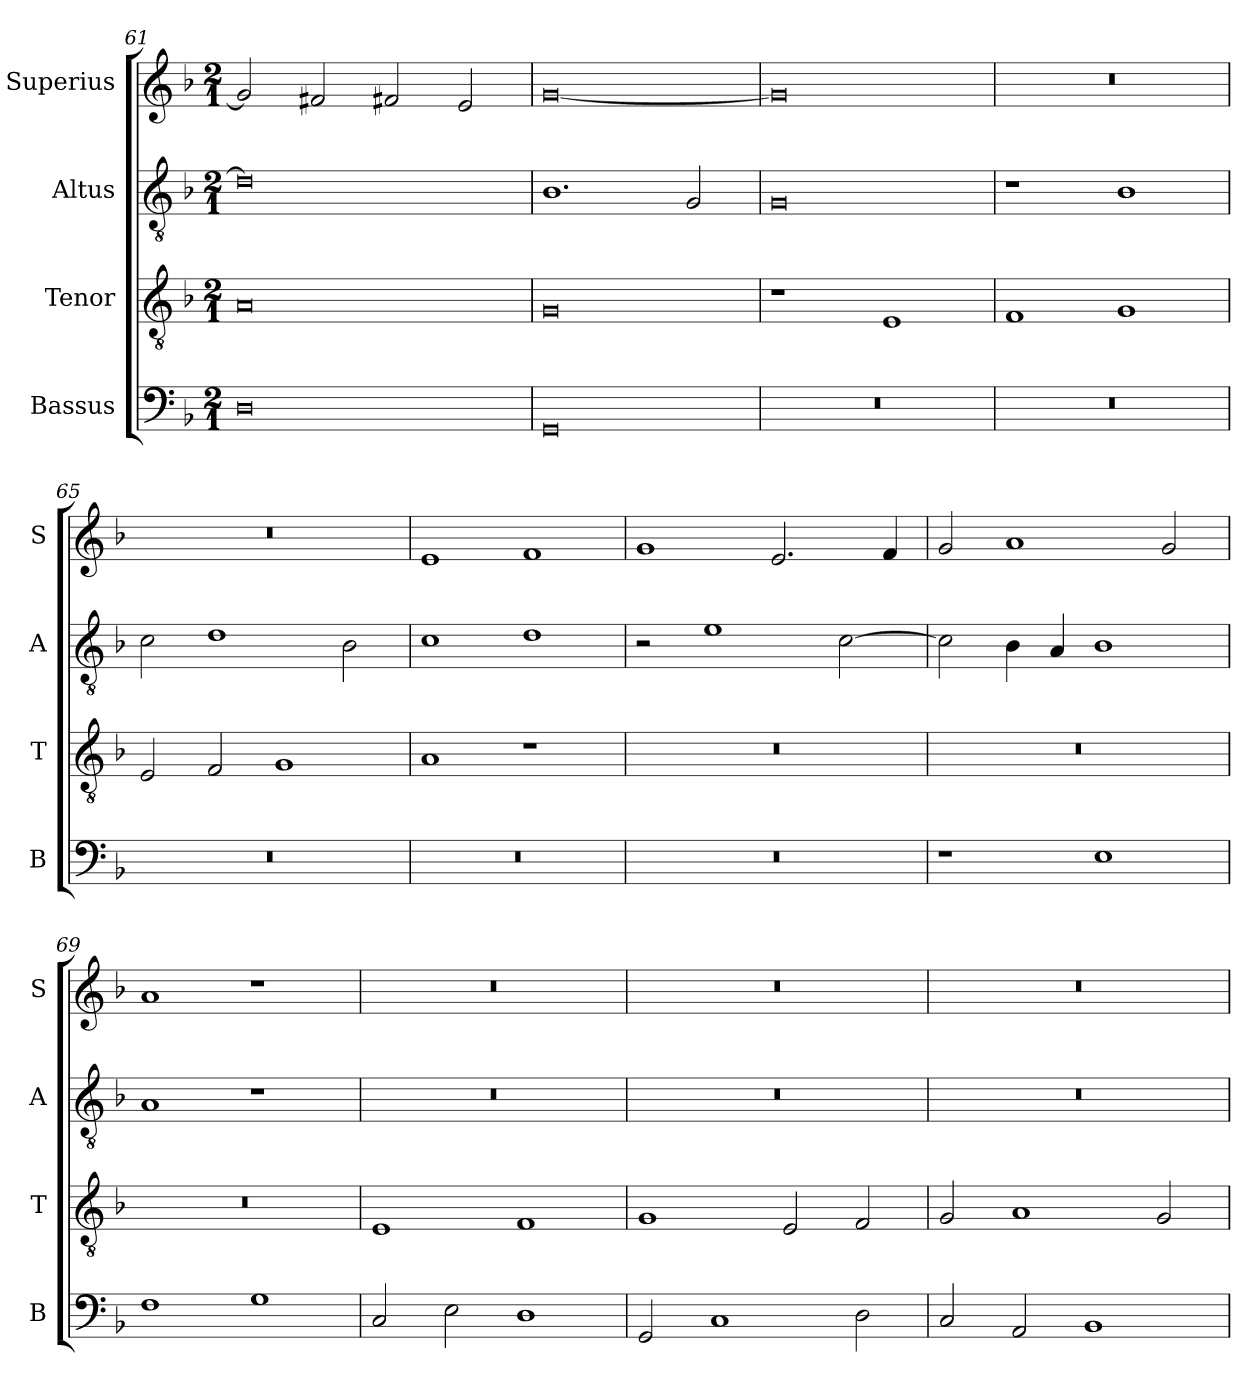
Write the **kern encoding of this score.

**kern	**kern	**kern	**kern
*part4	*part3	*part2	*part1
*staff4	*staff3	*staff2	*staff1
*I"Bassus	*I"Tenor	*I"Altus	*I"Superius
*I'B	*I'T	*I'A	*I'S
*clefF4	*clefGv2	*clefGv2	*clefG2
*k[b-]	*k[b-]	*k[b-]	*k[b-]
*M2/1	*M2/1	*M2/1	*M2/1
=61	=61	=61	=61
0D	0A	0d]	2g/]
.	.	.	2f#X/
.	.	.	2f#X/
.	.	.	2e/
=62	=62	=62	=62
0GG	0G	1.B-	[0g
.	.	2G/	.
=63	=63	=63	=63
0r	1r	0G	0g]
.	1E	.	.
=64	=64	=64	=64
0r	1F	1r	0r
.	1G	1B-	.
=65	=65	=65	=65
0r	2E/	2c\	0r
.	2F/	1d	.
.	1G	.	.
.	.	2B-\	.
=66	=66	=66	=66
0r	1A	1c	1e
.	1r	1d	1f
=67	=67	=67	=67
0r	0r	2r	1g
.	.	1e	.
.	.	.	2.e/
.	.	[2c\	.
.	.	.	4f/
=68	=68	=68	=68
1r	0r	2c\]	2g/
.	.	4B-\	1a
.	.	4A/	.
1E	.	1B-	.
.	.	.	2g/
=69	=69	=69	=69
1F	0r	1A	1a
1G	.	1r	1r
=70	=70	=70	=70
2C/	1E	0r	0r
2E\	.	.	.
1D	1F	.	.
=71	=71	=71	=71
2GG/	1G	0r	0r
1C	.	.	.
.	2E/	.	.
2D\	2F/	.	.
=72	=72	=72	=72
2C/	2G/	0r	0r
2AA/	1A	.	.
1BB-	.	.	.
.	2G/	.	.
=	=	=	=
*-	*-	*-	*-
